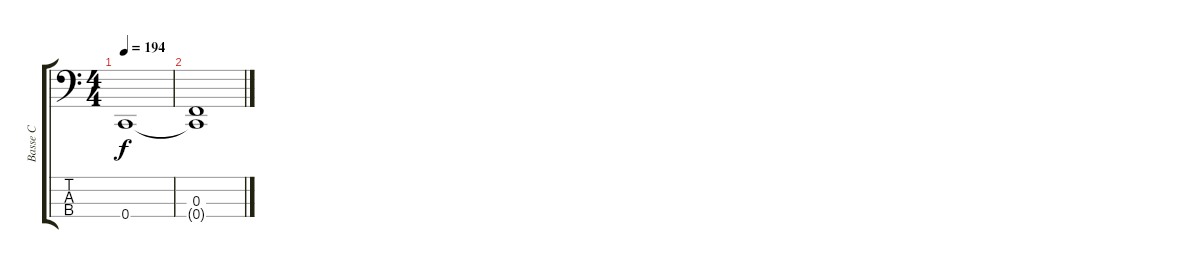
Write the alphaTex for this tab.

\track ("Basse C" "Basse C") {instrument electricbassfinger}
\staff {score tabs}
\tuning (Eb2 Bb1 F1 C1) {hide}
\ts (4 4)
\tempo 194
\clef f4
\ks c
0.4{t}.1{dy f} |
(0.3 0.4{t}).1
